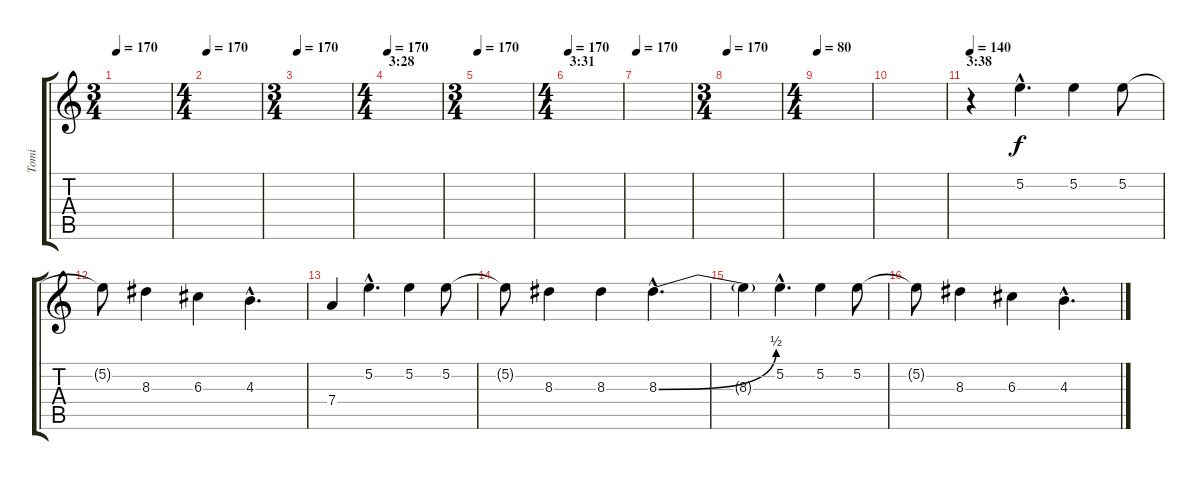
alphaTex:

\track ("Tomi" "Tomi") {instrument distortionguitar}
\staff {score tabs}
\tuning (E4 B3 G3 D3 A2 E2) {hide}
\ts (3 4)
\tempo 170
\clef g2
\ks c
|
\ts (4 4)
\tempo 170
|
\ts (3 4)
\tempo 170
|
\ts (4 4)
\section ("" "3:28")
\tempo 170
|
\ts (3 4)
\tempo 170
|
\ts (4 4)
\section ("" "3:31")
\tempo 170
|
\tempo 170
|
\ts (3 4)
\tempo 170
|
\ts (4 4)
\tempo 80
|
|
\section ("" "3:38")
\tempo 140
r.4 5.2{hac}.4{d} 5.2.4 5.2.8 |
5.2{t}.8 8.3.4 6.3.4 4.3{hac}.4{d} |
7.4.4 5.2{hac}.4{d} 5.2.4 5.2.8 |
5.2{t}.8 8.3.4 8.3.4 8.3{be (bend 0 0 60 2) hac}.4{d} |
8.3{t}.4 5.2{hac}.4{d} 5.2.4 5.2.8 |
5.2{t}.8 8.3.4 6.3.4 4.3{hac}.4{d}
